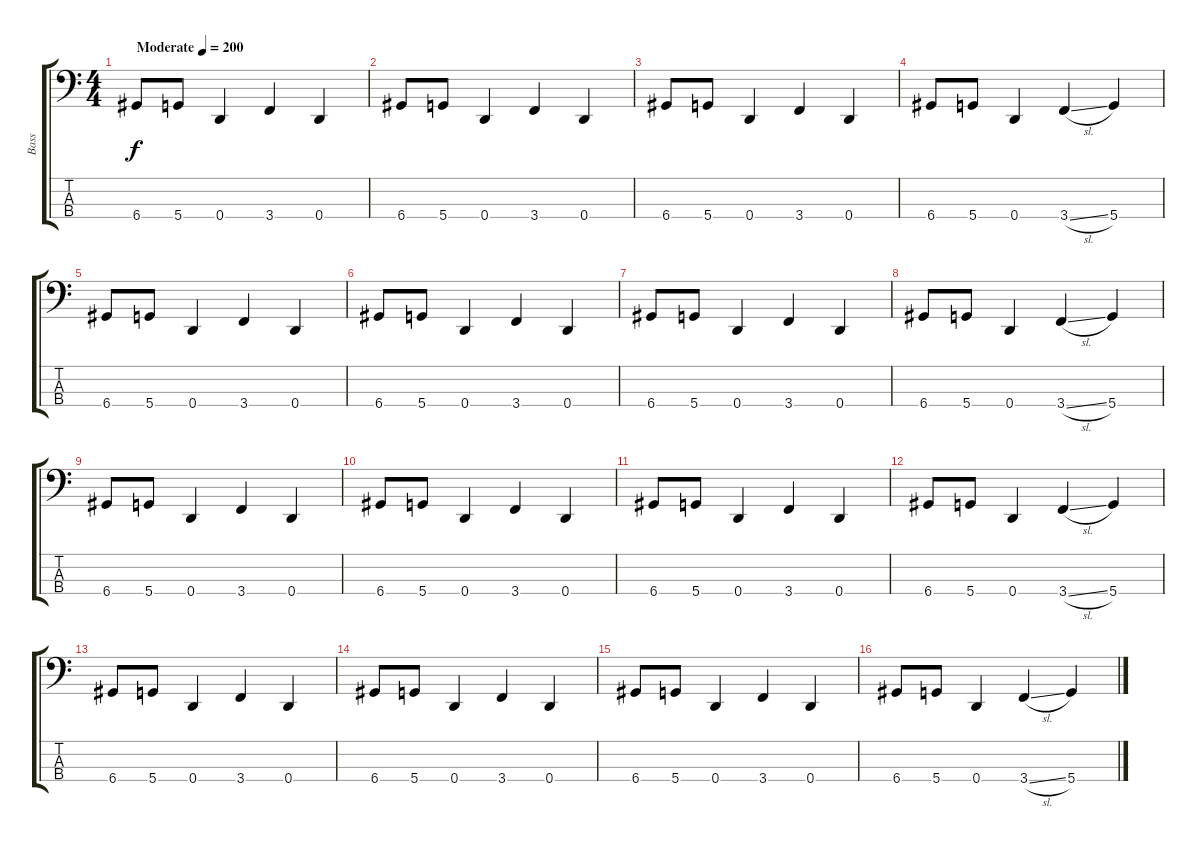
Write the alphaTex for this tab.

\track ("Bass" "Bass") {instrument electricbasspick}
\staff {score tabs}
\tuning (G2 D2 A1 D1) {hide}
\ts (4 4)
\tempo (200 "Moderate")
\clef f4
\ks c
6.4.8{dy f instrument electricbasspick} 5.4.8 0.4.4 3.4.4 0.4.4 |
6.4.8 5.4.8 0.4.4 3.4.4 0.4.4 |
6.4.8 5.4.8 0.4.4 3.4.4 0.4.4 |
6.4.8 5.4.8 0.4.4 3.4{sl}.4 5.4.4 |
6.4.8 5.4.8 0.4.4 3.4.4 0.4.4 |
6.4.8 5.4.8 0.4.4 3.4.4 0.4.4 |
6.4.8 5.4.8 0.4.4 3.4.4 0.4.4 |
6.4.8 5.4.8 0.4.4 3.4{sl}.4 5.4.4 |
6.4.8 5.4.8 0.4.4 3.4.4 0.4.4 |
6.4.8 5.4.8 0.4.4 3.4.4 0.4.4 |
6.4.8 5.4.8 0.4.4 3.4.4 0.4.4 |
6.4.8 5.4.8 0.4.4 3.4{sl}.4 5.4.4 |
6.4.8 5.4.8 0.4.4 3.4.4 0.4.4 |
6.4.8 5.4.8 0.4.4 3.4.4 0.4.4 |
6.4.8 5.4.8 0.4.4 3.4.4 0.4.4 |
6.4.8 5.4.8 0.4.4 3.4{sl}.4 5.4.4
